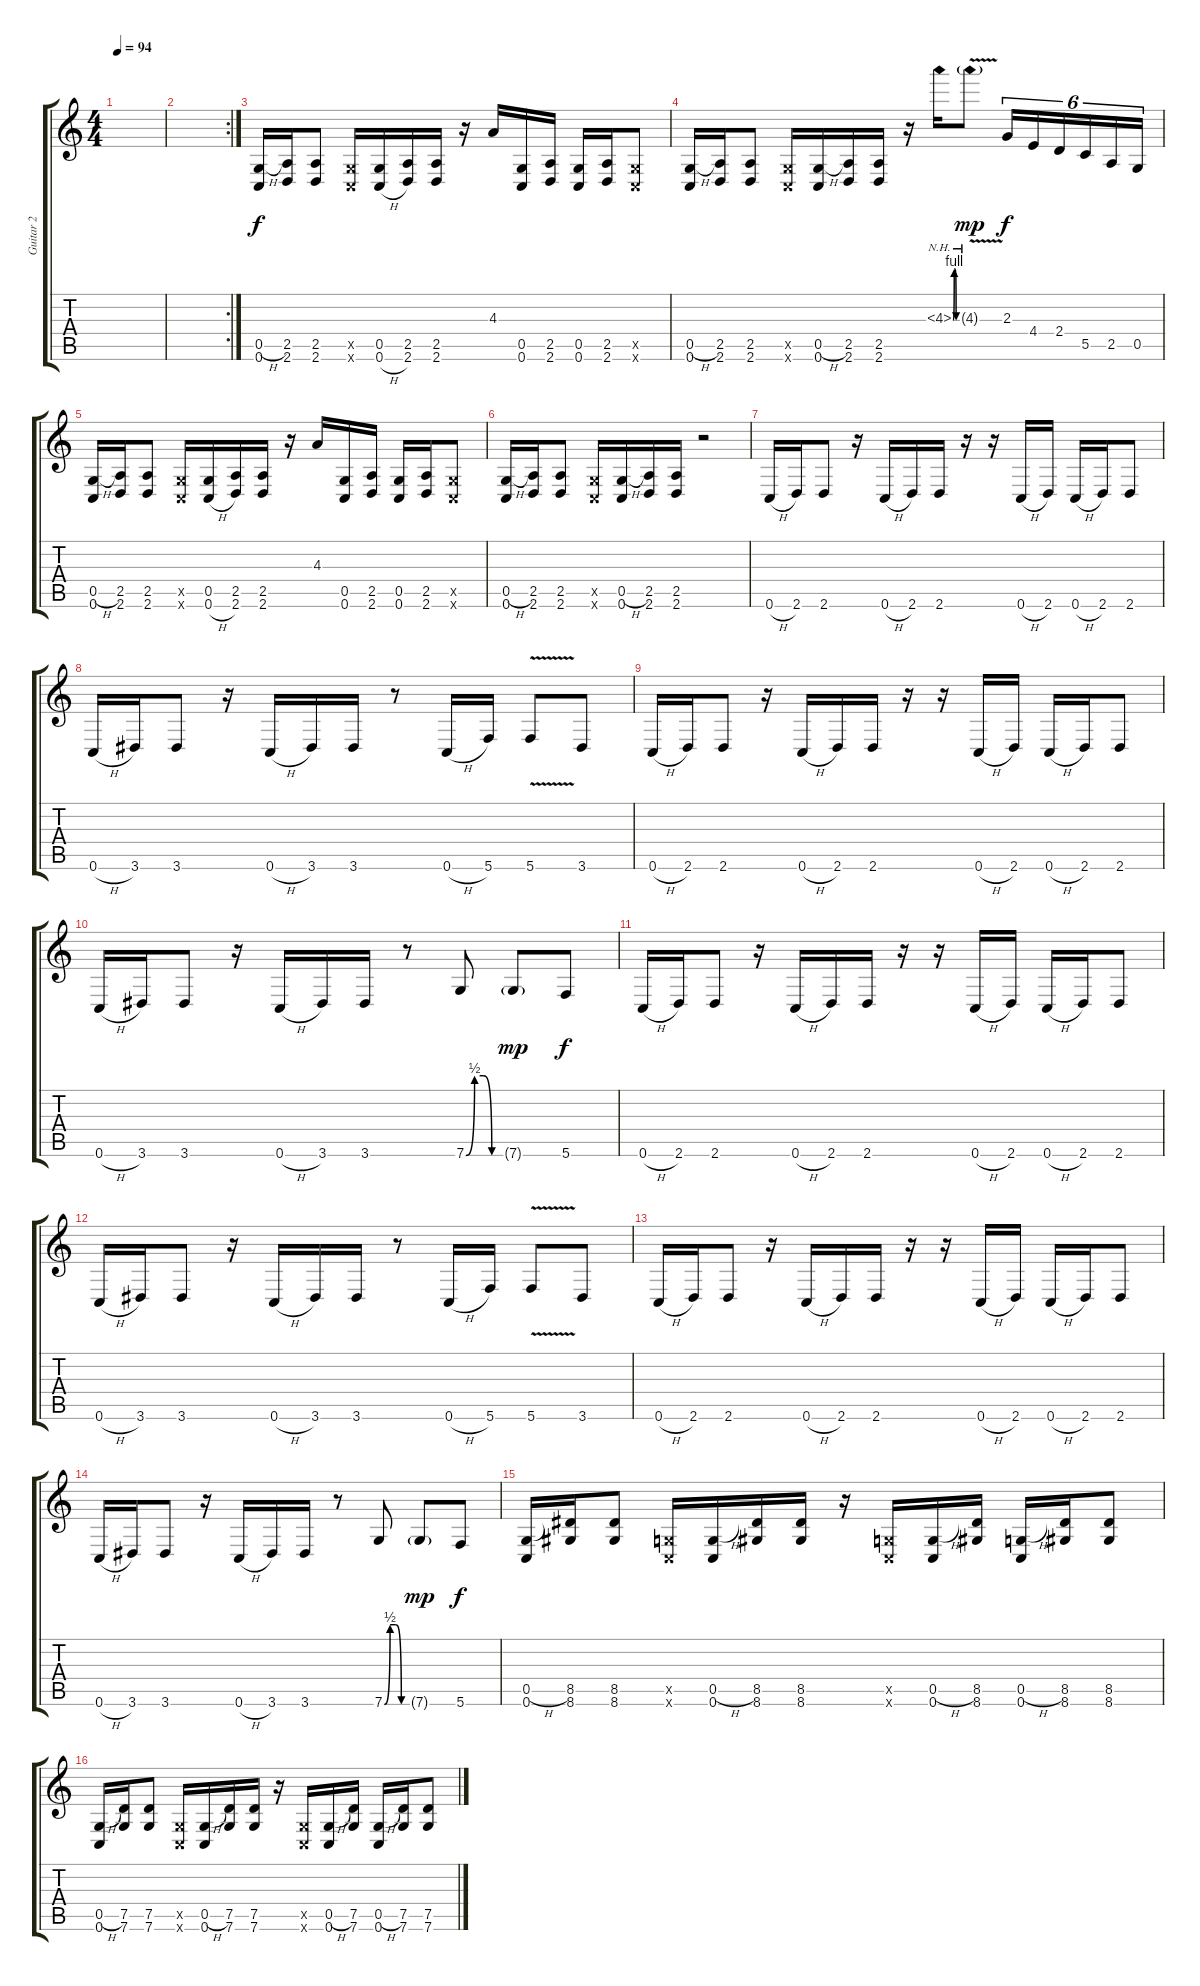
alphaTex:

\track ("Guitar 2" "Guitar 2") {instrument distortionguitar}
\staff {score tabs}
\tuning (D4 A3 F3 C3 G2 C2) {hide}
\ts (4 4)
\tempo 94
\clef g2
\ks c
|
\rc 2
|
(0.5{h} 0.6).16 (2.5 2.6).16 (2.5 2.6).8 (0.5{x} 0.6{x}).16 (0.5 0.6{h}).16 (2.5 2.6).16 (2.5 2.6).16 r.16 4.3.16{instrument guitarharmonics} (0.5 0.6).16{instrument distortionguitar} (2.5 2.6).16 (0.5 0.6).16 (2.5 2.6).16 (0.5{x} 0.6{x}).8 |
(0.5{h} 0.6).16 (2.5 2.6).16 (2.5 2.6).8 (0.5{x} 0.6{x}).16 (0.5{h} 0.6).16 (2.5 2.6).16 (2.5 2.6).16 r.16 4.3{be (custom 0 0 15 4 30 4 45 0 60 0) nh}.16 4.3{nh v g}.8{dy mp} 2.3.16{tu (6 4) dy f} 4.4.16{tu (6 4)} 2.4.16{tu (6 4)} 5.5.16{tu (6 4)} 2.5.16{tu (6 4)} 0.5.16{tu (6 4)} |
(0.5{h} 0.6).16 (2.5 2.6).16 (2.5 2.6).8 (0.5{x} 0.6{x}).16 (0.5 0.6{h}).16 (2.5 2.6).16 (2.5 2.6).16 r.16 4.3.16{instrument guitarharmonics} (0.5 0.6).16{instrument distortionguitar} (2.5 2.6).16 (0.5 0.6).16 (2.5 2.6).16 (0.5{x} 0.6{x}).8 |
(0.5{h} 0.6).16 (2.5 2.6).16 (2.5 2.6).8 (0.5{x} 0.6{x}).16 (0.5{h} 0.6).16 (2.5 2.6).16 (2.5 2.6).16 r.2 |
0.6{h}.16{volume 8} 2.6.16 2.6.8 r.16 0.6{h}.16 2.6.16 2.6.16 r.16 r.16 0.6{h}.16 2.6.16 0.6{h}.16 2.6.16 2.6.8 |
0.6{h}.16 3.6.16 3.6.8 r.16 0.6{h}.16 3.6.16 3.6.16 r.8 0.6{h}.16 5.6.16 5.6{v}.8 3.6.8 |
0.6{h}.16{volume 11} 2.6.16 2.6.8 r.16 0.6{h}.16 2.6.16 2.6.16 r.16 r.16 0.6{h}.16 2.6.16 0.6{h}.16 2.6.16 2.6.8 |
0.6{h}.16 3.6.16 3.6.8 r.16 0.6{h}.16 3.6.16 3.6.16 r.8 7.6{be (custom 0 0 15 2 30 2 45 0 60 0)}.8 7.6{g}.8{dy mp} 5.6.8{dy f} |
0.6{h}.16{volume 11} 2.6.16 2.6.8 r.16 0.6{h}.16 2.6.16 2.6.16 r.16 r.16 0.6{h}.16 2.6.16 0.6{h}.16 2.6.16 2.6.8 |
0.6{h}.16 3.6.16 3.6.8 r.16 0.6{h}.16 3.6.16 3.6.16 r.8 0.6{h}.16 5.6.16 5.6{v}.8 3.6.8 |
0.6{h}.16{volume 11} 2.6.16 2.6.8 r.16 0.6{h}.16 2.6.16 2.6.16 r.16 r.16 0.6{h}.16 2.6.16 0.6{h}.16 2.6.16 2.6.8 |
0.6{h}.16 3.6.16 3.6.8 r.16 0.6{h}.16 3.6.16 3.6.16 r.8 7.6{be (custom 0 0 15 2 30 2 45 0 60 0)}.8 7.6{g}.8{dy mp} 5.6.8{dy f} |
(0.5{h} 0.6).16{volume 11} (8.5 8.6).16 (8.5 8.6).8 (0.5{x} 0.6{x}).16 (0.5{h} 0.6).16 (8.5 8.6).16 (8.5 8.6).16 r.16 (0.5{x} 0.6{x}).16 (0.5{h} 0.6).16 (8.5 8.6).16 (0.5{h} 0.6).16 (8.5 8.6).16 (8.5 8.6).8 |
(0.5{h} 0.6).16{volume 11} (7.5 7.6).16 (7.5 7.6).8 (0.5{x} 0.6{x}).16 (0.5{h} 0.6).16 (7.5 7.6).16 (7.5 7.6).16 r.16 (0.5{x} 0.6{x}).16 (0.5{h} 0.6).16 (7.5 7.6).16 (0.5{h} 0.6).16 (7.5 7.6).16 (7.5 7.6).8
